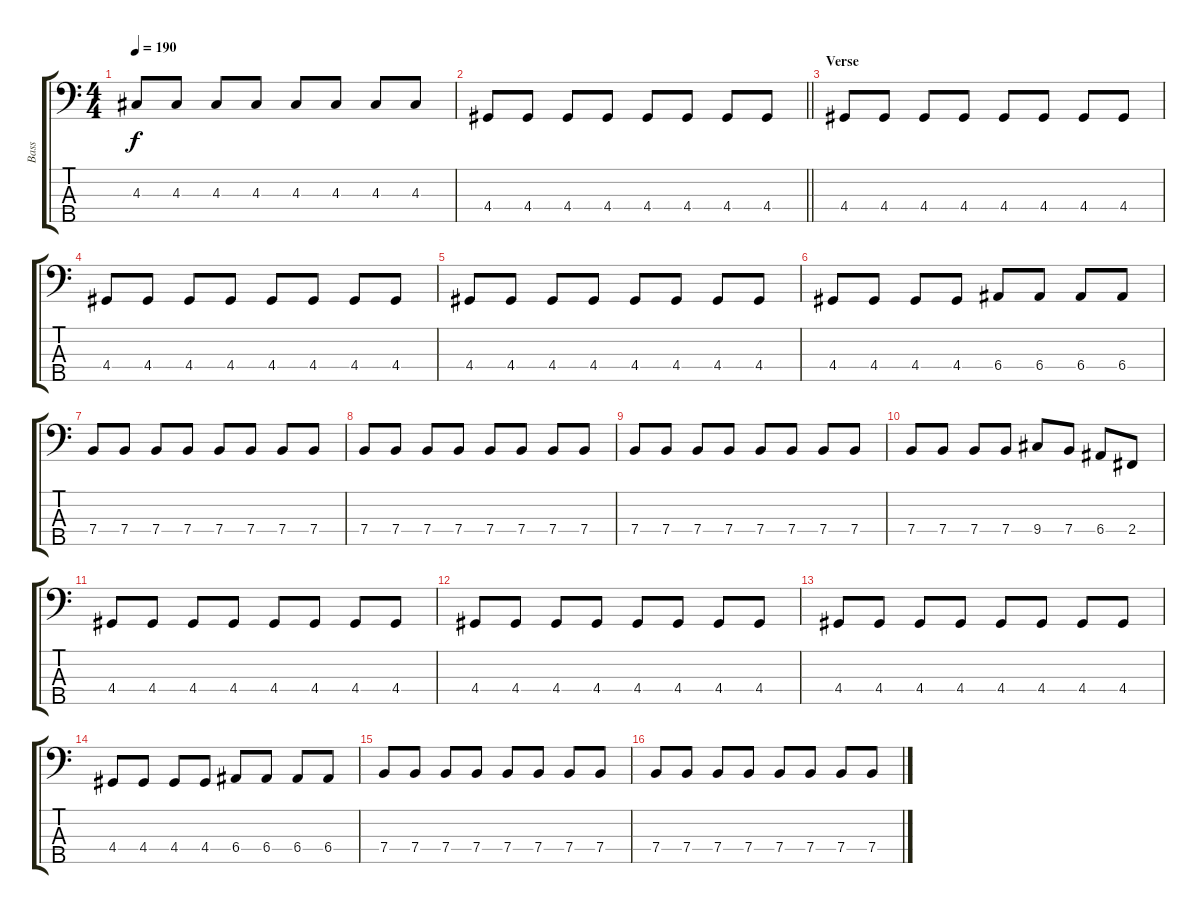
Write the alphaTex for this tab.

\track ("Bass" "Bass") {instrument electricbassfinger}
\staff {score tabs}
\tuning (G2 D2 A1 E1 B0) {hide}
\ts (4 4)
\tempo 190
\clef f4
\ks c
4.3.8{dy f} 4.3.8 4.3.8 4.3.8 4.3.8 4.3.8 4.3.8 4.3.8 |
\barLineRight lightlight
4.4.8 4.4.8 4.4.8 4.4.8 4.4.8 4.4.8 4.4.8 4.4.8 |
\section ("" "Verse")
4.4.8 4.4.8 4.4.8 4.4.8 4.4.8 4.4.8 4.4.8 4.4.8 |
4.4.8 4.4.8 4.4.8 4.4.8 4.4.8 4.4.8 4.4.8 4.4.8 |
4.4.8 4.4.8 4.4.8 4.4.8 4.4.8 4.4.8 4.4.8 4.4.8 |
4.4.8 4.4.8 4.4.8 4.4.8 6.4.8 6.4.8 6.4.8 6.4.8 |
7.4.8 7.4.8 7.4.8 7.4.8 7.4.8 7.4.8 7.4.8 7.4.8 |
7.4.8 7.4.8 7.4.8 7.4.8 7.4.8 7.4.8 7.4.8 7.4.8 |
7.4.8 7.4.8 7.4.8 7.4.8 7.4.8 7.4.8 7.4.8 7.4.8 |
7.4.8 7.4.8 7.4.8 7.4.8 9.4.8 7.4.8 6.4.8 2.4.8 |
4.4.8 4.4.8 4.4.8 4.4.8 4.4.8 4.4.8 4.4.8 4.4.8 |
4.4.8 4.4.8 4.4.8 4.4.8 4.4.8 4.4.8 4.4.8 4.4.8 |
4.4.8 4.4.8 4.4.8 4.4.8 4.4.8 4.4.8 4.4.8 4.4.8 |
4.4.8 4.4.8 4.4.8 4.4.8 6.4.8 6.4.8 6.4.8 6.4.8 |
7.4.8 7.4.8 7.4.8 7.4.8 7.4.8 7.4.8 7.4.8 7.4.8 |
7.4.8 7.4.8 7.4.8 7.4.8 7.4.8 7.4.8 7.4.8 7.4.8
